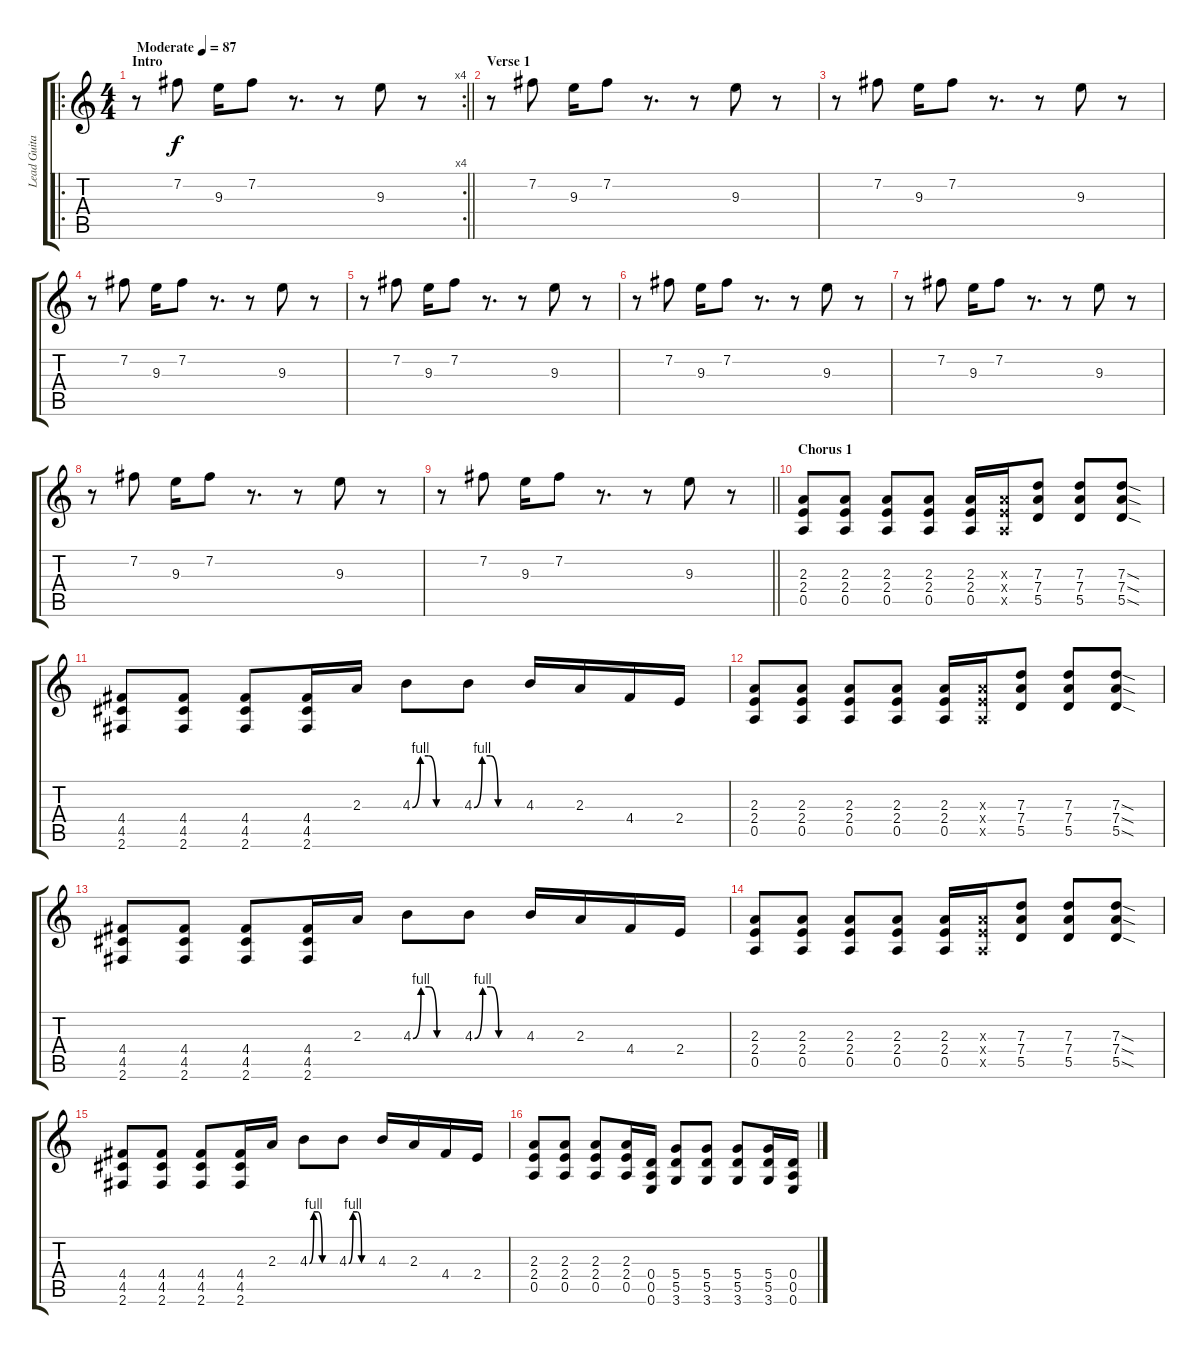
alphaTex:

\track ("Lead Guitar" "Lead Guita") {instrument distortionguitar}
\staff {score tabs}
\tuning (E4 B3 G3 D3 A2 E2) {hide}
\ro
\rc 4
\ts (4 4)
\section ("" "Intro")
\tempo (87 "Moderate")
\clef g2
\barLineRight lightlight
\ks c
r.8{dy f instrument distortionguitar} 7.2.8 9.3.16 7.2.8 r.8{d} r.8 9.3.8 r.8 |
\section ("" "Verse 1")
r.8 7.2.8 9.3.16 7.2.8 r.8{d} r.8 9.3.8 r.8 |
r.8 7.2.8 9.3.16 7.2.8 r.8{d} r.8 9.3.8 r.8 |
r.8 7.2.8 9.3.16 7.2.8 r.8{d} r.8 9.3.8 r.8 |
r.8 7.2.8 9.3.16 7.2.8 r.8{d} r.8 9.3.8 r.8 |
r.8 7.2.8 9.3.16 7.2.8 r.8{d} r.8 9.3.8 r.8 |
r.8 7.2.8 9.3.16 7.2.8 r.8{d} r.8 9.3.8 r.8 |
r.8 7.2.8 9.3.16 7.2.8 r.8{d} r.8 9.3.8 r.8 |
\barLineRight lightlight
r.8 7.2.8 9.3.16 7.2.8 r.8{d} r.8 9.3.8 r.8 |
\section ("" "Chorus 1")
(2.3 2.4 0.5).8 (2.3 2.4 0.5).8 (2.3 2.4 0.5).8 (2.3 2.4 0.5).8 (2.3 2.4 0.5).16 (2.3{x} 2.4{x} 0.5{x}).16 (7.3 7.4 5.5).8 (7.3 7.4 5.5).8 (7.3{sod} 7.4{sod} 5.5{sod}).8 |
(4.4 4.5 2.6).8 (4.4 4.5 2.6).8 (4.4 4.5 2.6).8 (4.4 4.5 2.6).16 2.3.16 4.3{be (custom 0 0 10 4 20 4 30 0 60 0)}.8 4.3{be (custom 0 0 10 4 20 4 30 0 60 0)}.8 4.3.16 2.3.16 4.4.16 2.4.16 |
(2.3 2.4 0.5).8 (2.3 2.4 0.5).8 (2.3 2.4 0.5).8 (2.3 2.4 0.5).8 (2.3 2.4 0.5).16 (2.3{x} 2.4{x} 0.5{x}).16 (7.3 7.4 5.5).8 (7.3 7.4 5.5).8 (7.3{sod} 7.4{sod} 5.5{sod}).8 |
(4.4 4.5 2.6).8 (4.4 4.5 2.6).8 (4.4 4.5 2.6).8 (4.4 4.5 2.6).16 2.3.16 4.3{be (custom 0 0 10 4 20 4 30 0 60 0)}.8 4.3{be (custom 0 0 10 4 20 4 30 0 60 0)}.8 4.3.16 2.3.16 4.4.16 2.4.16 |
(2.3 2.4 0.5).8 (2.3 2.4 0.5).8 (2.3 2.4 0.5).8 (2.3 2.4 0.5).8 (2.3 2.4 0.5).16 (2.3{x} 2.4{x} 0.5{x}).16 (7.3 7.4 5.5).8 (7.3 7.4 5.5).8 (7.3{sod} 7.4{sod} 5.5{sod}).8 |
(4.4 4.5 2.6).8 (4.4 4.5 2.6).8 (4.4 4.5 2.6).8 (4.4 4.5 2.6).16 2.3.16 4.3{be (custom 0 0 10 4 20 4 30 0 60 0)}.8 4.3{be (custom 0 0 10 4 20 4 30 0 60 0)}.8 4.3.16 2.3.16 4.4.16 2.4.16 |
(2.3 2.4 0.5).8 (2.3 2.4 0.5).8 (2.3 2.4 0.5).8 (2.3 2.4 0.5).16 (0.4 0.5 0.6).16 (5.4 5.5 3.6).8 (5.4 5.5 3.6).8 (5.4 5.5 3.6).8 (5.4 5.5 3.6).16 (0.4 0.5 0.6).16
